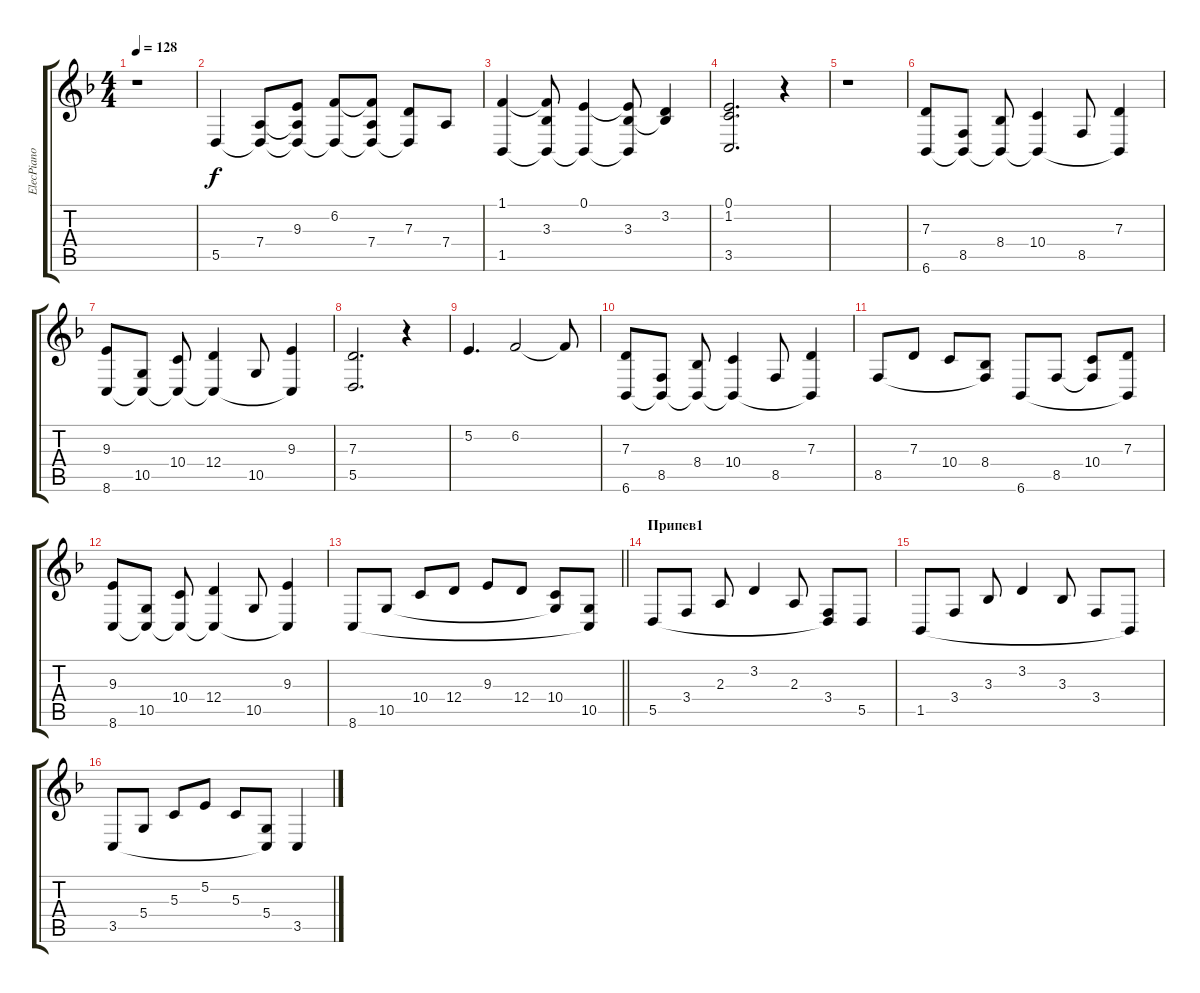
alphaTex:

\track ("ElecPiano" "ElecPiano") {instrument electricpiano2}
\staff {score tabs}
\tuning (E4 B3 G3 D3 A2 E2) {hide}
\ts (4 4)
\tempo 128
\clef g2
\ks dminor
r.1{dy f volume 10} |
5.5.4 (7.4 5.5{t}).8 (9.3 7.4{t} 5.5{t}).8 (6.2 5.5{t}).8 (6.2{t} 7.4 5.5{t}).8 (7.3 5.5{t}).8 7.4.8 |
(1.1 1.5).4 (1.1{t} 3.3 1.5{t}).8 (0.1 1.5{t}).4 (0.1{t} 3.3 1.5{t}).8 (3.2 3.3{t}).4 |
(0.1 1.2 3.5).2{d} r.4 |
r.1{volume 10} |
(7.3 6.6).8 (8.5 6.6{t}).8 (8.4 6.6{t}).8 (10.4 6.6{t}).4 8.5.8 (7.3 6.6{t}).4 |
(9.3 8.6).8 (10.5 8.6{t}).8 (10.4 8.6{t}).8 (12.4 8.6{t}).4 10.5.8 (9.3 8.6{t}).4 |
(7.3 5.5).2{d} r.4 |
5.2.4{d} 6.2.2 6.2{t}.8 |
(7.3 6.6).8 (8.5 6.6{t}).8 (8.4 6.6{t}).8 (10.4 6.6{t}).4 8.5.8 (7.3 6.6{t}).4 |
8.5.8 7.3.8 10.4.8 (8.4 8.5{t}).8 6.6.8 8.5.8 (10.4 8.5{t}).8 (7.3 6.6{t}).8 |
(9.3 8.6).8 (10.5 8.6{t}).8 (10.4 8.6{t}).8 (12.4 8.6{t}).4 10.5.8 (9.3 8.6{t}).4 |
\barLineRight lightlight
8.6.8 10.5.8 10.4.8 12.4.8 9.3.8 12.4.8 (10.4 10.5{t}).8 (10.5 8.6{t}).8 |
\section ("" "Припев1")
5.5.8{volume 12} 3.4.8 2.3.8 3.2.4 2.3.8 (3.4 5.5{t}).8 5.5.8 |
1.5.8 3.4.8 3.3.8 3.2.4 3.3.8 3.4.8 1.5{t}.8 |
3.5.8 5.4.8 5.3.8 5.2.8 5.3.8 (5.4 3.5{t}).8 3.5.4
